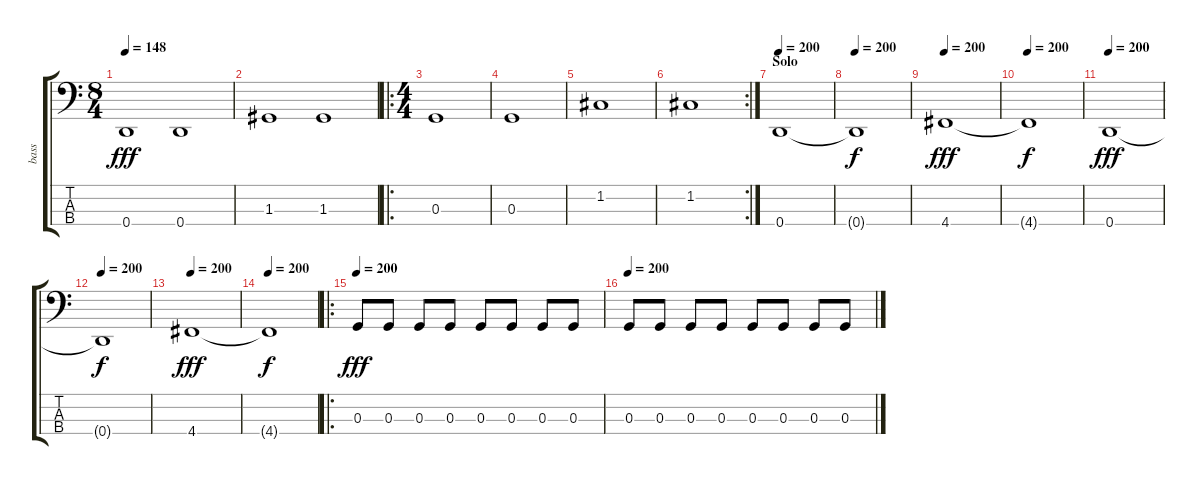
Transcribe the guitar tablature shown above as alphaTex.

\track ("bass" "bass") {instrument electricbassfinger}
\staff {score tabs}
\tuning (F2 C2 G1 D1) {hide}
\ts (8 4)
\tempo 148
\clef f4
\ks c
0.4.1{dy fff} 0.4.1 |
1.3.1 1.3.1 |
\ro
\ts (4 4)
0.3.1 |
0.3.1 |
1.2.1 |
\rc 2
1.2.1 |
\section ("" "Solo")
\tempo 200
0.4.1 |
\tempo 200
0.4{t}.1{dy f} |
\tempo 200
4.4.1{dy fff} |
\tempo 200
4.4{t}.1{dy f} |
\tempo 200
0.4.1{dy fff} |
\tempo 200
0.4{t}.1{dy f} |
\tempo 200
4.4.1{dy fff} |
\tempo 200
4.4{t}.1{dy f} |
\ro
\tempo 200
0.3.8{dy fff} 0.3.8 0.3.8 0.3.8 0.3.8 0.3.8 0.3.8 0.3.8 |
\tempo 200
0.3.8 0.3.8 0.3.8 0.3.8 0.3.8 0.3.8 0.3.8 0.3.8
